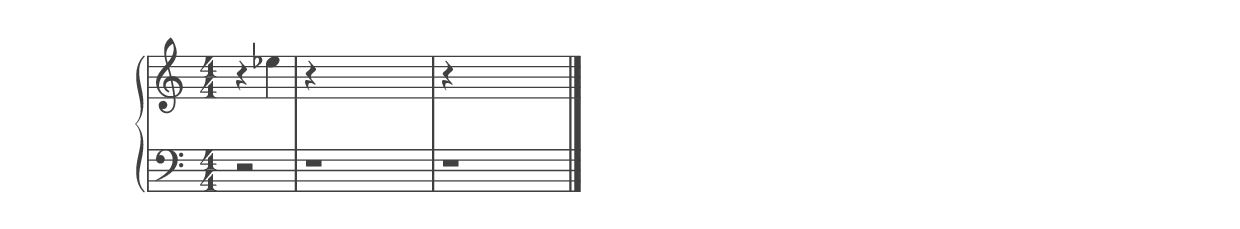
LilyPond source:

%% ----------------------------------------------------------------------------
%% Generated on: 2019 January 05
%% Note Name: E5b
%% Octave: 5
%% Clef: treble
%% Filename: 115-55-5-treble-E5b
%% ----------------------------------------------------------------------------

\version "2.19.82"

\include "../piano_note_colors.ly"

\header {
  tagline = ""
}

upper = {
  \clef treble
  \numericTimeSignature
  % treble note
  r4 ees''4
  % treble octave (hidden)
  r4 \hideNotes ees'4 ees''4 ees'''4
  % treble octave (hidden) repeat
  \unHideNotes
  r4 \hideNotes ees'4 ees''4 ees'''4
  \bar "|."
}

lower = {
  \clef bass
  \numericTimeSignature
  % bass note in color
  r2
  % bass octave (hidden)
  r1
  % bass octave (hidden) repeat
  \unHideNotes
  r1
}

\score {
  \new PianoStaff <<
    \context Score
    \applyContext #(override-color-for-all-grobs default-black)
    \time 4/4
    \partial 2
    \new Staff = upper { \upper }
    \new Staff = lower { \lower }
  >>
  \layout { }
  \midi { }
}